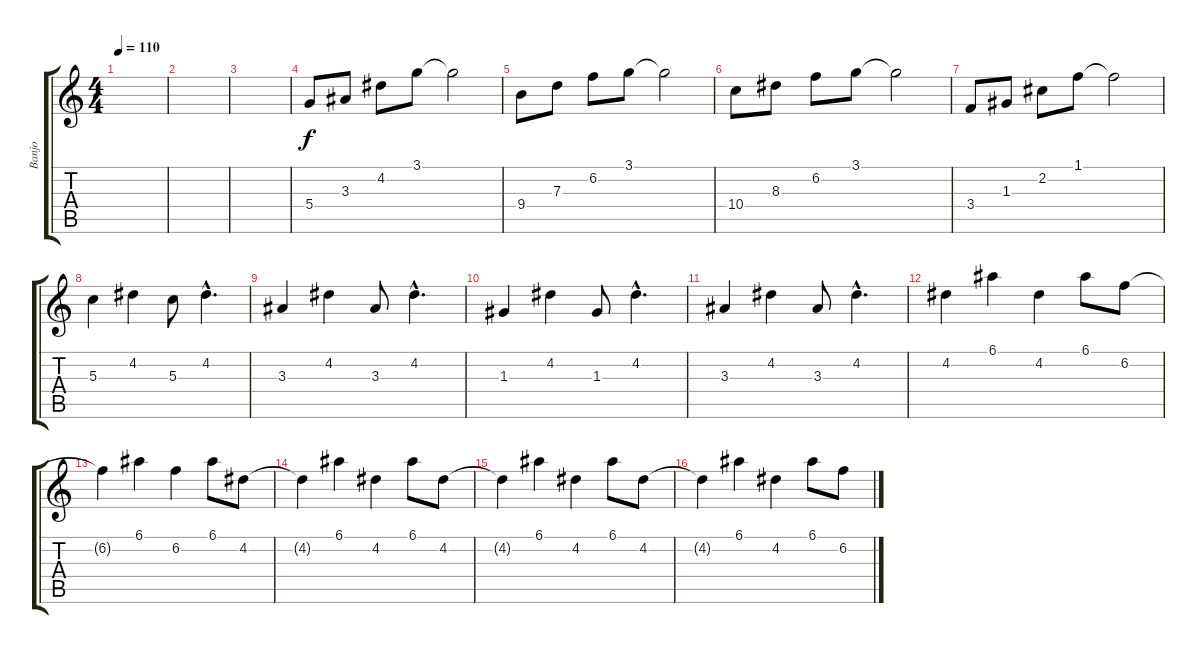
\track ("Banjo" "Banjo") {instrument banjo}
\staff {score tabs}
\tuning (E4 B3 G3 D3 A2 E2) {hide}
\displaytranspose 12
\ts (4 4)
\tempo 110
\clef g2
\ks c
|
|
|
5.4.8 3.3.8 4.2.8 3.1.8 3.1{t}.2 |
9.4.8 7.3.8 6.2.8 3.1.8 3.1{t}.2 |
10.4.8 8.3.8 6.2.8 3.1.8 3.1{t}.2 |
3.4.8 1.3.8 2.2.8 1.1.8 1.1{t}.2 |
5.3.4 4.2.4 5.3.8 4.2{hac}.4{d} |
3.3.4 4.2.4 3.3.8 4.2{hac}.4{d} |
1.3.4 4.2.4 1.3.8 4.2{hac}.4{d} |
3.3.4 4.2.4 3.3.8 4.2{hac}.4{d} |
4.2.4 6.1.4 4.2.4 6.1.8 6.2.8 |
6.2{t}.4 6.1.4 6.2.4 6.1.8 4.2.8 |
4.2{t}.4 6.1.4 4.2.4 6.1.8 4.2.8 |
4.2{t}.4 6.1.4 4.2.4 6.1.8 4.2.8 |
4.2{t}.4 6.1.4 4.2.4 6.1.8 6.2.8
